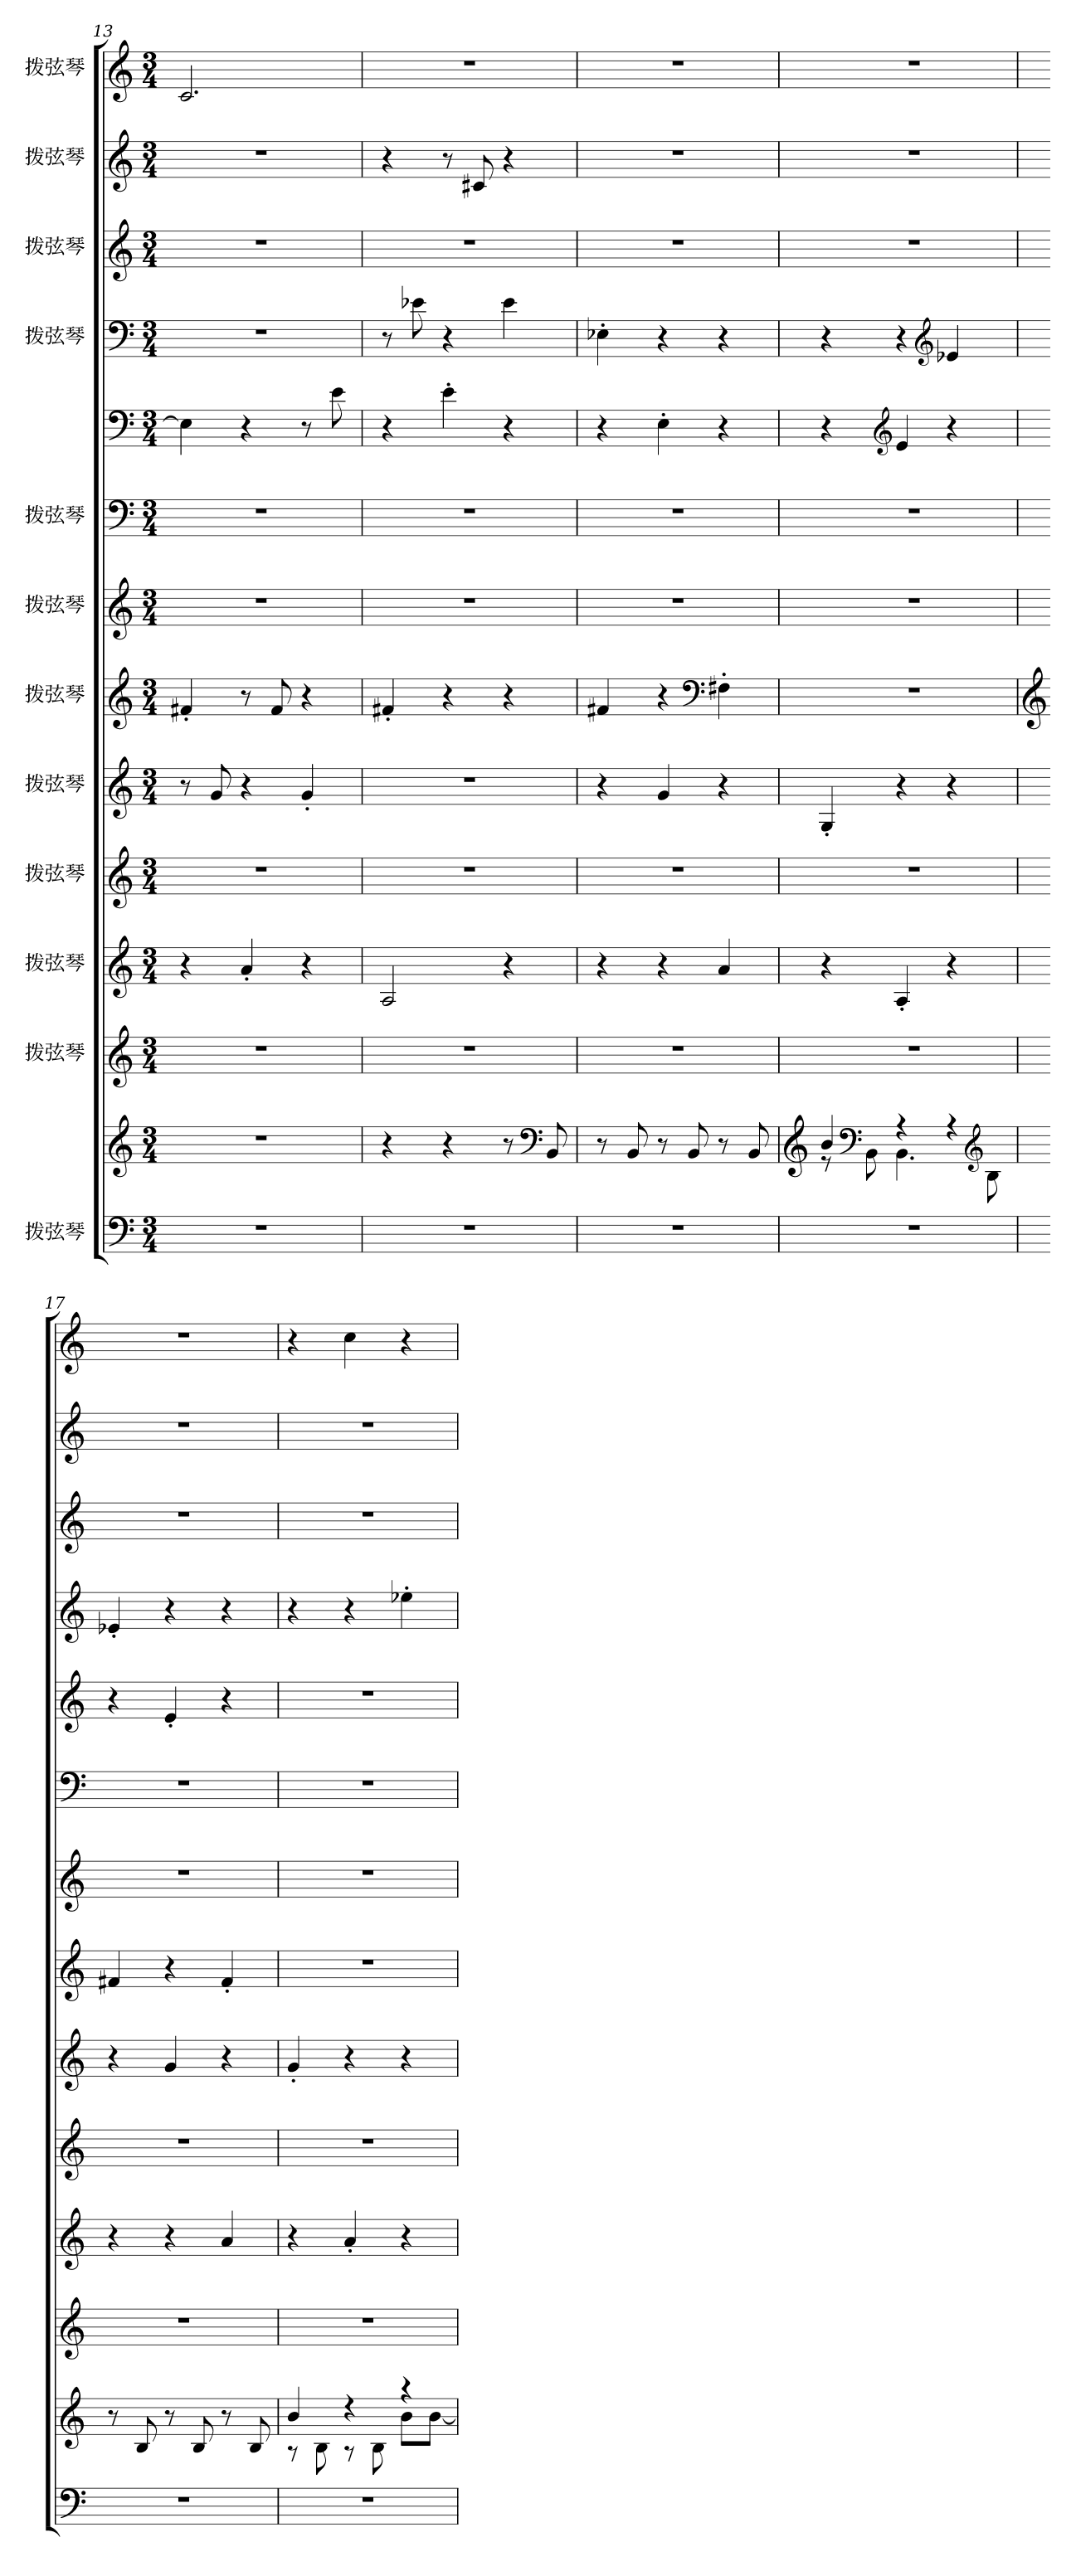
**kern	**kern	**kern	**kern	**kern	**kern	**kern	**kern	**kern	**kern	**kern	**kern	**kern	**kern
*part12	*part12	*part11	*part10	*part9	*part8	*part7	*part6	*part5	*part5	*part4	*part3	*part2	*part1
*staff14	*staff13	*staff12	*staff11	*staff10	*staff9	*staff8	*staff7	*staff6	*staff5	*staff4	*staff3	*staff2	*staff1
*I"拨弦琴	*	*I"拨弦琴	*I"拨弦琴	*I"拨弦琴	*I"拨弦琴	*I"拨弦琴	*I"拨弦琴	*I"拨弦琴	*	*I"拨弦琴	*I"拨弦琴	*I"拨弦琴	*I"拨弦琴
*clefF4	*clefG2	*clefG2	*clefG2	*clefG2	*clefG2	*clefG2	*clefG2	*clefF4	*clefF4	*clefF4	*clefG2	*clefG2	*clefG2
*k[]	*k[]	*k[]	*k[]	*k[]	*k[]	*k[]	*k[]	*k[]	*k[]	*k[]	*k[]	*k[]	*k[]
*M3/4	*M3/4	*M3/4	*M3/4	*M3/4	*M3/4	*M3/4	*M3/4	*M3/4	*M3/4	*M3/4	*M3/4	*M3/4	*M3/4
=13	=13	=13	=13	=13	=13	=13	=13	=13	=13	=13	=13	=13	=13
2.r	2.r	2.r	4r	2.r	8r	4f#X'/	2.r	2.r	4E\]	2.r	2.r	2.r	2.c/
.	.	.	.	.	8g/	.	.	.	.	.	.	.	.
.	.	.	4a'/	.	4r	8r	.	.	4r	.	.	.	.
.	.	.	.	.	.	8f#/	.	.	.	.	.	.	.
.	.	.	4r	.	4g'/	4r	.	.	8r	.	.	.	.
.	.	.	.	.	.	.	.	.	8e\	.	.	.	.
!!LO:PB:g=z
=14	=14	=14	=14	=14	=14	=14	=14	=14	=14	=14	=14	=14	=14
2.r	4r	2.r	2A/	2.r	2.r	4f#X'/	2.r	2.r	4r	8r	2.r	4r	2.r
.	.	.	.	.	.	.	.	.	.	8e-X\	.	.	.
.	4r	.	.	.	.	4r	.	.	4e'\	4r	.	8r	.
.	.	.	.	.	.	.	.	.	.	.	.	8c#X/	.
.	8r	.	4r	.	.	4r	.	.	4r	4e-\	.	4r	.
*	*clefF4	*	*	*	*	*	*	*	*	*	*	*	*
.	8BB/	.	.	.	.	.	.	.	.	.	.	.	.
=15	=15	=15	=15	=15	=15	=15	=15	=15	=15	=15	=15	=15	=15
2.r	8r	2.r	4r	2.r	4r	4f#X/	2.r	2.r	4r	4E-X'\	2.r	2.r	2.r
.	8BB/	.	.	.	.	.	.	.	.	.	.	.	.
.	8r	.	4r	.	4g/	4r	.	.	4E'\	4r	.	.	.
.	8BB/	.	.	.	.	.	.	.	.	.	.	.	.
*	*	*	*	*	*	*clefF4	*	*	*	*	*	*	*
.	8r	.	4a/	.	4r	4F#X'\	.	.	4r	4r	.	.	.
.	8BB/	.	.	.	.	.	.	.	.	.	.	.	.
=16	=16	=16	=16	=16	=16	=16	=16	=16	=16	=16	=16	=16	=16
*	*clefG2	*	*	*	*	*	*	*	*	*	*	*	*
*	*^	*	*	*	*	*	*	*	*	*	*	*	*
2.r	4b/	8r	2.r	4r	2.r	4G'/	2.r	2.r	2.r	4r	4r	2.r	2.r	2.r
*	*clefF4	*	*	*	*	*	*	*	*	*	*	*	*	*
.	.	8BB\	.	.	.	.	.	.	.	.	.	.	.	.
*	*	*	*	*	*	*	*	*	*	*clefG2	*	*	*	*
.	4r	4.BB\	.	4A'/	.	4r	.	.	.	4e/	4r	.	.	.
*	*	*	*	*	*	*	*	*	*	*	*clefG2	*	*	*
.	4r	.	.	4r	.	4r	.	.	.	4r	4e-X/	.	.	.
*	*clefG2	*	*	*	*	*	*	*	*	*	*	*	*	*
.	.	8B\	.	.	.	.	.	.	.	.	.	.	.	.
*	*v	*v	*	*	*	*	*	*	*	*	*	*	*	*
!!LO:PB:g=z
=17	=17	=17	=17	=17	=17	=17	=17	=17	=17	=17	=17	=17	=17
*	*	*	*	*	*	*clefG2	*	*	*	*	*	*	*
2.r	8r	2.r	4r	2.r	4r	4f#X/	2.r	2.r	4r	4e-X'/	2.r	2.r	2.r
.	8B/	.	.	.	.	.	.	.	.	.	.	.	.
.	8r	.	4r	.	4g/	4r	.	.	4e'/	4r	.	.	.
.	8B/	.	.	.	.	.	.	.	.	.	.	.	.
.	8r	.	4a/	.	4r	4f#'/	.	.	4r	4r	.	.	.
.	8B/	.	.	.	.	.	.	.	.	.	.	.	.
=18	=18	=18	=18	=18	=18	=18	=18	=18	=18	=18	=18	=18	=18
*	*^	*	*	*	*	*	*	*	*	*	*	*	*
2.r	4b/	8r	2.r	4r	2.r	4g'/	2.r	2.r	2.r	2.r	4r	2.r	2.r	4r
.	.	8B\	.	.	.	.	.	.	.	.	.	.	.	.
.	4r	8r	.	4a'/	.	4r	.	.	.	.	4r	.	.	4cc\
.	.	8B\	.	.	.	.	.	.	.	.	.	.	.	.
.	4r	8b\L	.	4r	.	4r	.	.	.	.	4ee-X'\	.	.	4r
.	.	[8b\J	.	.	.	.	.	.	.	.	.	.	.	.
*	*v	*v	*	*	*	*	*	*	*	*	*	*	*	*
=	=	=	=	=	=	=	=	=	=	=	=	=	=
*-	*-	*-	*-	*-	*-	*-	*-	*-	*-	*-	*-	*-	*-
